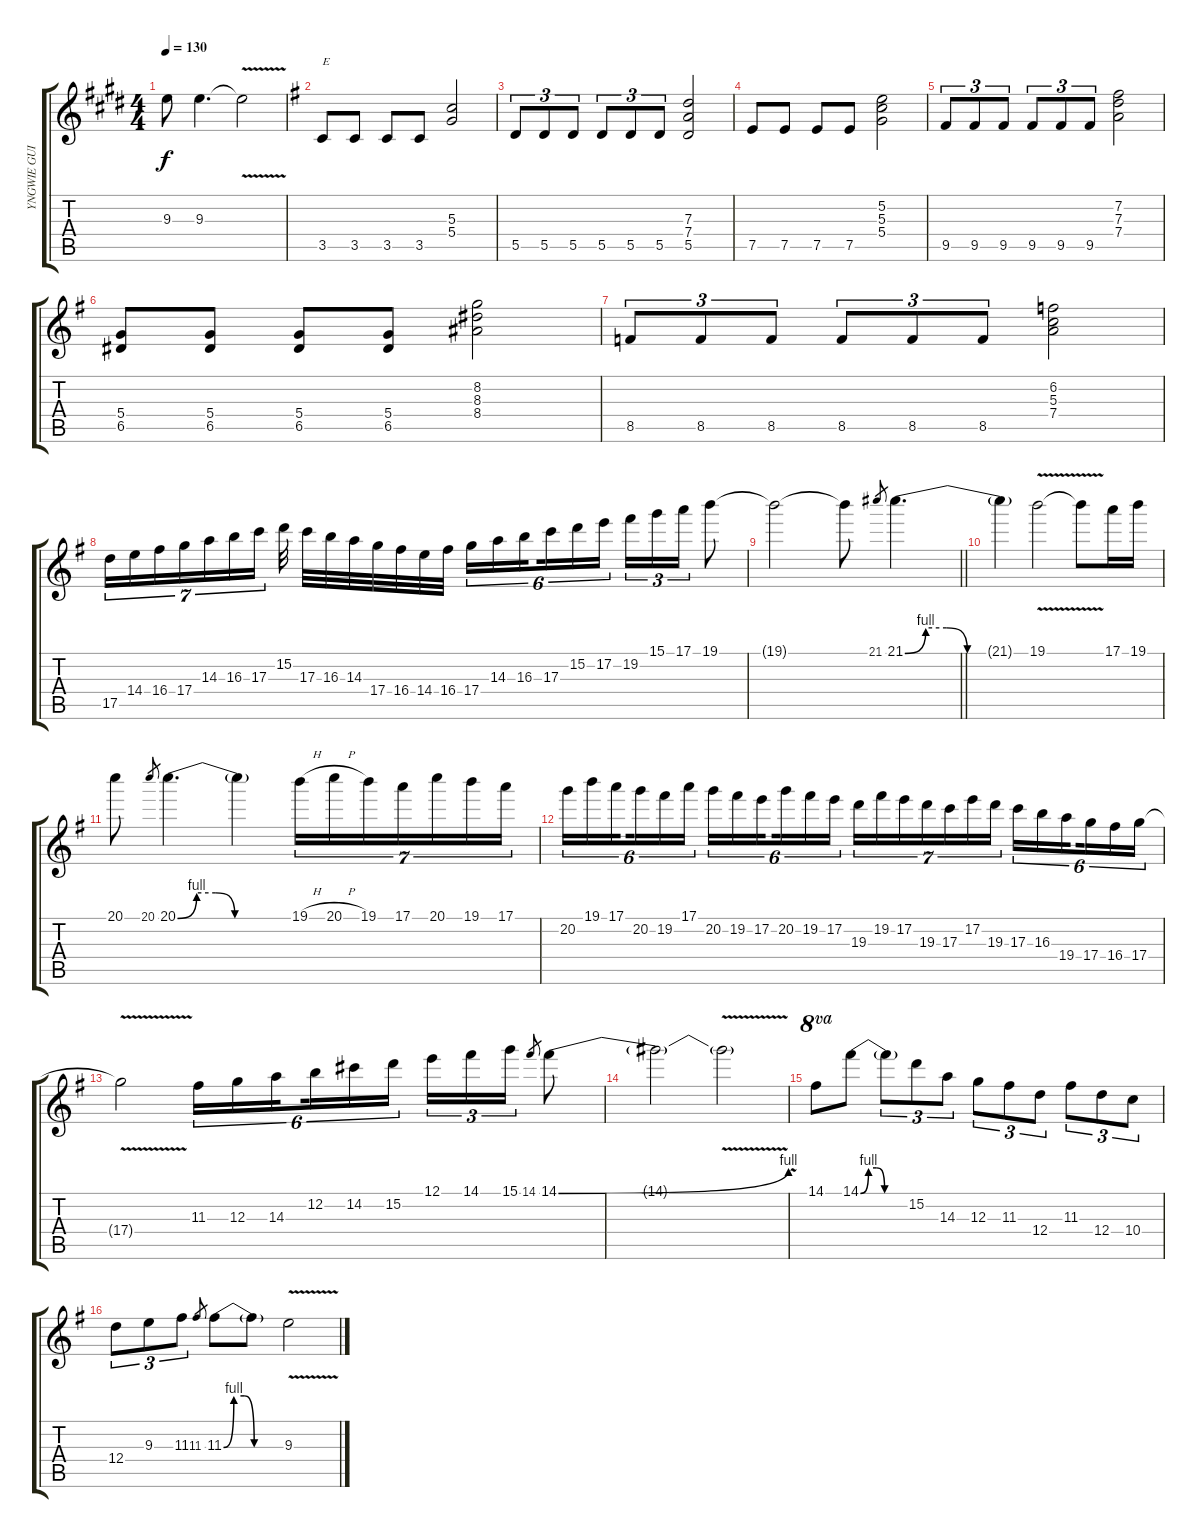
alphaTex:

\track ("YNGWIE GUITAR 2" "YNGWIE GUI") {instrument overdrivenguitar}
\staff {score tabs}
\tuning (E4 B3 G3 D3 A2 E2) {hide}
\ts (4 4)
\tempo 130
\clef g2
\ks e
9.3.8{dy f} 9.3.4{d} 9.3{v t}.2 |
\ks eminor
3.5.8{txt "E"} 3.5.8 3.5.8 3.5.8 (5.3 5.4).2 |
5.5.8{tu (3 2)} 5.5.8{tu (3 2)} 5.5.8{tu (3 2)} 5.5.8{tu (3 2)} 5.5.8{tu (3 2)} 5.5.8{tu (3 2)} (7.3 7.4 5.5).2 |
7.5.8 7.5.8 7.5.8 7.5.8 (5.2 5.3 5.4).2 |
9.5.8{tu (3 2)} 9.5.8{tu (3 2)} 9.5.8{tu (3 2)} 9.5.8{tu (3 2)} 9.5.8{tu (3 2)} 9.5.8{tu (3 2)} (7.2 7.3 7.4).2 |
(5.4 6.5).8 (5.4 6.5).8 (5.4 6.5).8 (5.4 6.5).8 (8.2 8.3 8.4).2 |
8.5.8{tu (3 2)} 8.5.8{tu (3 2)} 8.5.8{tu (3 2)} 8.5.8{tu (3 2)} 8.5.8{tu (3 2)} 8.5.8{tu (3 2)} (6.2 5.3 7.4).2 |
17.5.16{tu (7 4) volume 16 balance 16} 14.4.16{tu (7 4)} 16.4.16{tu (7 4)} 17.4.16{tu (7 4)} 14.3.16{tu (7 4)} 16.3.16{tu (7 4)} 17.3.16{tu (7 4)} 15.2.32 17.3.32 16.3.32 14.3.32 17.4.32 16.4.32 14.4.32 16.4.32 17.4.16{tu (6 4)} 14.3.16{tu (6 4)} 16.3.16{tu (6 4) beam splitsecondary} 17.3.16{tu (6 4)} 15.2.16{tu (6 4)} 17.2.16{tu (6 4)} 19.2.16{tu (3 2)} 15.1.16{tu (3 2)} 17.1.16{tu (3 2)} 19.1.8 |
\barLineRight lightlight
19.1{t}.2 19.1{t}.8 21.1.8{gr} 21.1{be (custom 0 0 10 4 20 4 30 0 60 0)}.4{d} |
21.1{t}.4 19.1{v}.2 19.1{t}.8 17.1.16 19.1.16 |
20.1.8 20.1.8{gr} 20.1{be (custom 0 0 10 4 20 4 30 0 60 0)}.4{d} 20.1{t}.4 19.1{h}.16{tu (7 4)} 20.1{h}.16{tu (7 4)} 19.1.16{tu (7 4)} 17.1.16{tu (7 4)} 20.1.16{tu (7 4)} 19.1.16{tu (7 4)} 17.1.16{tu (7 4)} |
20.2.16{tu (6 4)} 19.1.16{tu (6 4)} 17.1.16{tu (6 4) beam splitsecondary} 20.2.16{tu (6 4)} 19.2.16{tu (6 4)} 17.1.16{tu (6 4)} 20.2.16{tu (6 4)} 19.2.16{tu (6 4)} 17.2.16{tu (6 4) beam splitsecondary} 20.2.16{tu (6 4)} 19.2.16{tu (6 4)} 17.2.16{tu (6 4)} 19.3.16{tu (7 4)} 19.2.16{tu (7 4)} 17.2.16{tu (7 4)} 19.3.16{tu (7 4)} 17.3.16{tu (7 4)} 17.2.16{tu (7 4)} 19.3.16{tu (7 4)} 17.3.16{tu (6 4)} 16.3.16{tu (6 4)} 19.4.16{tu (6 4) beam splitsecondary} 17.4.16{tu (6 4)} 16.4.16{tu (6 4)} 17.4.16{tu (6 4)} |
17.4{v t}.2 11.3.16{tu (6 4)} 12.3.16{tu (6 4)} 14.3.16{tu (6 4) beam splitsecondary} 12.2.16{tu (6 4)} 14.2.16{tu (6 4)} 15.2.16{tu (6 4)} 12.1.16{tu (3 2)} 14.1.16{tu (3 2)} 15.1.16{tu (3 2)} 14.1.8{gr} 14.1{be (bend 0 0 60 4)}.8 |
14.1{t}.2 14.1{v t}.2 |
14.1.8{ot 8va} 14.1{be (custom 0 0 10 4 20 4 30 0 60 0)}.8 14.1{t}.8{tu (3 2)} 15.2.8{tu (3 2)} 14.3.8{tu (3 2)} 12.3.8{tu (3 2)} 11.3.8{tu (3 2)} 12.4.8{tu (3 2)} 11.3.8{tu (3 2)} 12.4.8{tu (3 2)} 10.4.8{tu (3 2)} |
12.4.8{tu (3 2)} 9.3.8{tu (3 2)} 11.3.8{tu (3 2)} 11.3.8{gr} 11.3{be (custom 0 0 10 4 20 4 30 0 60 0)}.8 11.3{t}.8 9.3{v}.2
